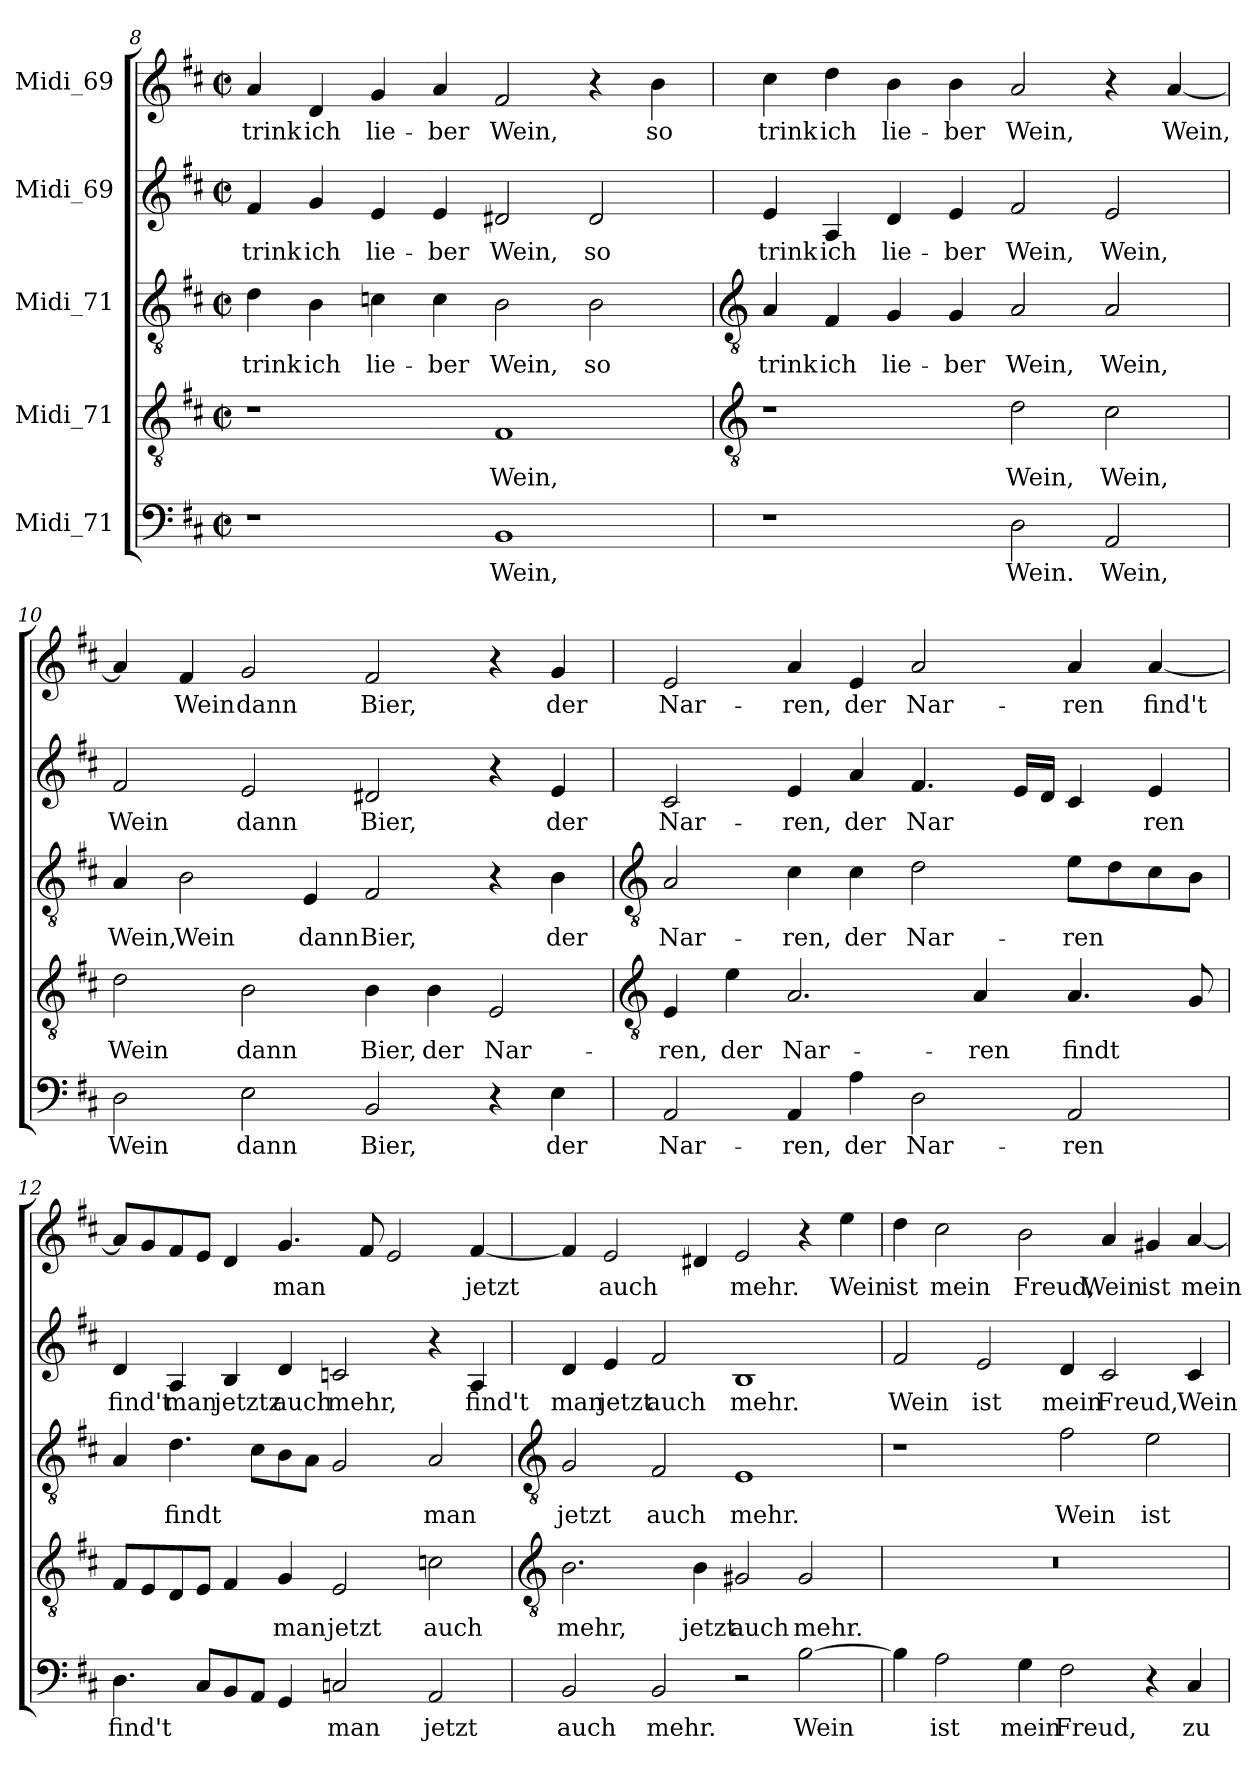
**kern	**text	**kern	**text	**kern	**text	**kern	**text	**kern	**text
*part5	*part5	*part4	*part4	*part3	*part3	*part2	*part2	*part1	*part1
*staff5	*staff5	*staff4	*staff4	*staff3	*staff3	*staff2	*staff2	*staff1	*staff1
*I"Midi_71	*	*I"Midi_71	*	*I"Midi_71	*	*I"Midi_69	*	*I"Midi_69	*
*clefF4	*	*clefGv2	*	*clefGv2	*	*clefG2	*	*clefG2	*
*k[f#c#]	*	*k[f#c#]	*	*k[f#c#]	*	*k[f#c#]	*	*k[f#c#]	*
*D:	*	*D:	*	*D:	*	*D:	*	*D:	*
*M4/2	*	*M4/2	*	*M4/2	*	*M4/2	*	*M4/2	*
*met(c|)	*	*met(c|)	*	*met(c|)	*	*met(c|)	*	*met(c|)	*
=8	=8	=8	=8	=8	=8	=8	=8	=8	=8
!	!	!	!	!	!LO:LY:b	!	!LO:LY:b	!	!LO:LY:b
1r	.	1r	.	4d	trink	4f#	trink	4a	trink
!	!	!	!	!	!LO:LY:b	!	!LO:LY:b	!	!LO:LY:b
.	.	.	.	4B	ich	4g	ich	4d	ich
!	!	!	!	!	!LO:LY:b	!	!LO:LY:b	!	!LO:LY:b
.	.	.	.	4cn	lie-	4e	lie-	4g	lie-
!	!	!	!	!	!LO:LY:b	!	!LO:LY:b	!	!LO:LY:b
.	.	.	.	4c	-ber	4e	-ber	4a	-ber
!	!LO:LY:b	!	!LO:LY:b	!	!LO:LY:b	!	!LO:LY:b	!	!LO:LY:b
1BB	Wein,	1F#	Wein,	2B	Wein,	2d#X	Wein,	2f#	Wein,
!	!	!	!	!	!LO:LY:b	!	!LO:LY:b	!	!
.	.	.	.	2B	so	2d#	so	4r	.
!	!	!	!	!	!	!	!	!	!LO:LY:b
.	.	.	.	.	.	.	.	4b	so
!!LO:LB:g=z
=9	=9	=9	=9	=9	=9	=9	=9	=9	=9
*	*	*clefGv2	*	*clefGv2	*	*	*	*	*
!	!	!	!	!	!LO:LY:b	!	!LO:LY:b	!	!LO:LY:b
1r	.	1r	.	4A	trink	4e	trink	4cc#	trink
!	!	!	!	!	!LO:LY:b	!	!LO:LY:b	!	!LO:LY:b
.	.	.	.	4F#	ich	4A	ich	4dd	ich
!	!	!	!	!	!LO:LY:b	!	!LO:LY:b	!	!LO:LY:b
.	.	.	.	4G	lie-	4d	lie-	4b	lie-
!	!	!	!	!	!LO:LY:b	!	!LO:LY:b	!	!LO:LY:b
.	.	.	.	4G	-ber	4e	-ber	4b	-ber
!	!LO:LY:b	!	!LO:LY:b	!	!LO:LY:b	!	!LO:LY:b	!	!LO:LY:b
2D	Wein.	2d	Wein,	2A	Wein,	2f#	Wein,	2a	Wein,
!	!LO:LY:b	!	!LO:LY:b	!	!LO:LY:b	!	!LO:LY:b	!	!
2AA	Wein,	2c#	Wein,	2A	Wein,	2e	Wein,	4r	.
!	!	!	!	!	!	!	!	!	!LO:LY:b
.	.	.	.	.	.	.	.	[4a	Wein,
=10	=10	=10	=10	=10	=10	=10	=10	=10	=10
!	!LO:LY:b	!	!LO:LY:b	!	!LO:LY:b	!	!LO:LY:b	!	!
2D	Wein	2d	Wein	4A	Wein,	2f#	Wein	4a]	.
!	!	!	!	!	!LO:LY:b	!	!	!	!LO:LY:b
.	.	.	.	2B	Wein	.	.	4f#	Wein
!	!LO:LY:b	!	!LO:LY:b	!	!	!	!LO:LY:b	!	!LO:LY:b
2E	dann	2B	dann	.	.	2e	dann	2g	dann
!	!	!	!	!	!LO:LY:b	!	!	!	!
.	.	.	.	4E	dann	.	.	.	.
!	!LO:LY:b	!	!LO:LY:b	!	!LO:LY:b	!	!LO:LY:b	!	!LO:LY:b
2BB	Bier,	4B	Bier,	2F#	Bier,	2d#X	Bier,	2f#	Bier,
!	!	!	!LO:LY:b	!	!	!	!	!	!
.	.	4B	der	.	.	.	.	.	.
!	!	!	!LO:LY:b	!	!	!	!	!	!
4r	.	2E	Nar-	4r	.	4r	.	4r	.
!	!LO:LY:b	!	!	!	!LO:LY:b	!	!LO:LY:b	!	!LO:LY:b
4E	der	.	.	4B	der	4e	der	4g	der
!!LO:LB:g=z
=11	=11	=11	=11	=11	=11	=11	=11	=11	=11
*	*	*clefGv2	*	*clefGv2	*	*	*	*	*
!	!LO:LY:b	!	!LO:LY:b	!	!LO:LY:b	!	!LO:LY:b	!	!LO:LY:b
2AA	Nar-	4E	-ren,	2A	Nar-	2c#	Nar-	2e	Nar-
!	!	!	!LO:LY:b	!	!	!	!	!	!
.	.	4e	der	.	.	.	.	.	.
!	!LO:LY:b	!	!LO:LY:b	!	!LO:LY:b	!	!LO:LY:b	!	!LO:LY:b
4AA	-ren,	2.A	Nar-	4c#	-ren,	4e	-ren,	4a	-ren,
!	!LO:LY:b	!	!	!	!LO:LY:b	!	!LO:LY:b	!	!LO:LY:b
4A	der	.	.	4c#	der	4a	der	4e	der
!	!LO:LY:b	!	!	!	!LO:LY:b	!	!LO:LY:b	!	!LO:LY:b
2D	Nar-	.	.	2d	Nar-	4.f#	Nar	2a	Nar-
!	!	!	!LO:LY:b	!	!	!	!	!	!
.	.	4A	-ren	.	.	.	.	.	.
.	.	.	.	.	.	16eLL	.	.	.
.	.	.	.	.	.	16dJJ	.	.	.
!	!LO:LY:b	!	!LO:LY:b	!	!LO:LY:b	!	!	!	!LO:LY:b
2AA	-ren	4.A	findt	8eL	-ren	4c#	.	4a	-ren
.	.	.	.	8d	.	.	.	.	.
!	!	!	!	!	!	!	!LO:LY:b	!	!LO:LY:b
.	.	.	.	8c#	.	4e	ren	[4a	find't
.	.	8G	.	8BJ	.	.	.	.	.
=12	=12	=12	=12	=12	=12	=12	=12	=12	=12
!	!LO:LY:b	!	!	!	!	!	!LO:LY:b	!	!
4.D	find't	8F#L	.	4A	.	4d	find't	8aL]	.
.	.	8E	.	.	.	.	.	8g	.
!	!	!	!	!	!LO:LY:b	!	!LO:LY:b	!	!
.	.	8D	.	4.d	findt	4A	man	8f#	.
8C#L	.	8EJ	.	.	.	.	.	8eJ	.
!	!	!	!	!	!	!	!LO:LY:b	!	!
8BB	.	4F#	.	.	.	4B	jetztz	4d	.
8AAJ	.	.	.	8c#L	.	.	.	.	.
!	!	!	!LO:LY:b	!	!	!	!LO:LY:b	!	!LO:LY:b
4GG	.	4G	man	8B	.	4d	auch	4.g	man
.	.	.	.	8AJ	.	.	.	.	.
!	!LO:LY:b	!	!LO:LY:b	!	!	!	!LO:LY:b	!	!
2Cn	man	2E	jetzt	2G	.	2cn	mehr,	.	.
.	.	.	.	.	.	.	.	8f#	.
.	.	.	.	.	.	.	.	2e	.
!	!LO:LY:b	!	!LO:LY:b	!	!LO:LY:b	!	!	!	!
2AA	jetzt	2cn	auch	2A	man	4r	.	.	.
!	!	!	!	!	!	!	!LO:LY:b	!	!LO:LY:b
.	.	.	.	.	.	4A	find't	[4f#	jetzt
!!LO:LB:g=z
=13	=13	=13	=13	=13	=13	=13	=13	=13	=13
*	*	*clefGv2	*	*clefGv2	*	*	*	*	*
!	!LO:LY:b	!	!LO:LY:b	!	!LO:LY:b	!	!LO:LY:b	!	!
2BB	auch	2.B	mehr,	2G	jetzt	4d	man	4f#]	.
!	!	!	!	!	!	!	!LO:LY:b	!	!LO:LY:b
.	.	.	.	.	.	4e	jetzt	2e	auch
!	!LO:LY:b	!	!	!	!LO:LY:b	!	!LO:LY:b	!	!
2BB	mehr.	.	.	2F#	auch	2f#	auch	.	.
!	!	!	!LO:LY:b	!	!	!	!	!	!
.	.	4B	jetzt	.	.	.	.	4d#	.
!	!	!	!LO:LY:b	!	!LO:LY:b	!	!LO:LY:b	!	!LO:LY:b
2r	.	2G#X	auch	1E	mehr.	1B	mehr.	2e	mehr.
!	!LO:LY:b	!	!LO:LY:b	!	!	!	!	!	!
[2B	Wein	2G#	mehr.	.	.	.	.	4r	.
!	!	!	!	!	!	!	!	!	!LO:LY:b
.	.	.	.	.	.	.	.	4ee	Wein
=14	=14	=14	=14	=14	=14	=14	=14	=14	=14
!	!	!	!	!	!	!	!LO:LY:b	!	!LO:LY:b
4B]	.	0r	.	1r	.	2f#	Wein	4dd	ist
!	!LO:LY:b	!	!	!	!	!	!	!	!LO:LY:b
2A	ist	.	.	.	.	.	.	2cc#	mein
!	!	!	!	!	!	!	!LO:LY:b	!	!
.	.	.	.	.	.	2e	ist	.	.
!	!LO:LY:b	!	!	!	!	!	!	!	!LO:LY:b
4G	mein	.	.	.	.	.	.	2b	Freud,
!	!LO:LY:b	!	!	!	!LO:LY:b	!	!LO:LY:b	!	!
2F#	Freud,	.	.	2f#	Wein	4d	mein	.	.
!	!	!	!	!	!	!	!LO:LY:b	!	!LO:LY:b
.	.	.	.	.	.	2c#	Freud,	4a	Wein
!	!	!	!	!	!LO:LY:b	!	!	!	!LO:LY:b
4r	.	.	.	2e	ist	.	.	4g#X	ist
!	!LO:LY:b	!	!	!	!	!	!LO:LY:b	!	!LO:LY:b
4C#	zu	.	.	.	.	4c#	Wein	[4a	mein
=	=	=	=	=	=	=	=	=	=
*-	*-	*-	*-	*-	*-	*-	*-	*-	*-
